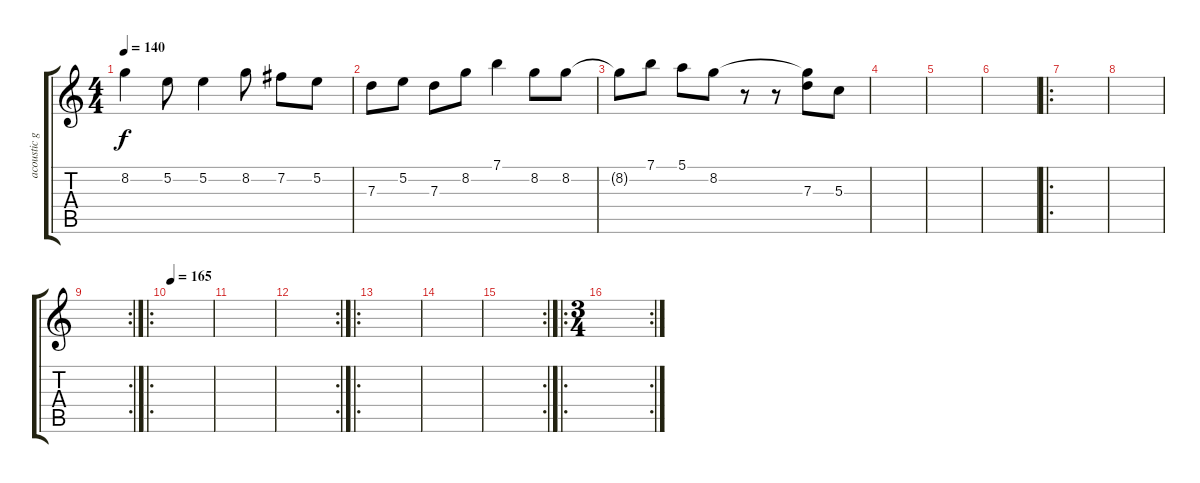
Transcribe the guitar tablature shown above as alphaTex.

\track ("acoustic guitar 2" "acoustic g") {instrument acousticguitarsteel}
\staff {score tabs}
\tuning (E4 B3 G3 D3 A2 E2) {hide}
\ts (4 4)
\tempo 140
\clef g2
\ks c
8.2.4{dy f} 5.2.8 5.2.4 8.2.8 7.2.8 5.2.8 |
7.3.8 5.2.8 7.3.8 8.2.8 7.1.4 8.2.8 8.2.8 |
8.2{t}.8 7.1.8 5.1.8 8.2.8 r.8 r.8 (8.2{t} 7.3).8 5.3.8 |
|
|
|
\ro
|
|
\rc 2
|
\ro
\tempo 165
|
|
\rc 2
|
\ro
|
|
\rc 2
|
\ro
\rc 2
\ts (3 4)
